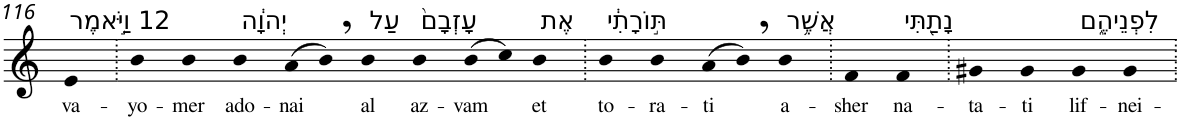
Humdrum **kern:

**kern	**text
*part1	*part1
*staff1	*staff1
*I"Piano	*
*I'Pno	*
!!LO:PB:g=z
*clefG2	*
*k[]	*
=116	=116
!LO:TX:a:t=12 וַיֹּ֣אמֶר	!
!	!LO:LY:b
4e	va-
=117.	=117.
!	!LO:LY:b
4b	-yo-
!	!LO:LY:b
4b	-mer
!LO:TX:a:t=יְהוָ֔ה	!
!	!LO:LY:b
4b	ado-
!	!LO:LY:b
(>8a	-nai
8b,)	.
!LO:TX:a:t=עַל	!
!	!LO:LY:b
4b	al
!LO:TX:a:t=עָזְבָם֙	!
!	!LO:LY:b
4b	az-
!	!LO:LY:b
(>8b	-vam
8cc)	.
!LO:TX:a:t=אֶת	!
!	!LO:LY:b
4b	et
=118.	=118.
!LO:TX:a:t=תּ֣וֹרָתִ֔י	!
!	!LO:LY:b
4b	to-
!	!LO:LY:b
4b	-ra-
!	!LO:LY:b
(>8a	-ti
8b,)	.
!LO:TX:a:t=אֲשֶׁ֥ר	!
!	!LO:LY:b
4b	a-
=119.	=119.
!	!LO:LY:b
4f	-sher
!LO:TX:a:t=נָתַ֖תִּי	!
!	!LO:LY:b
4f	na-
=120.	=120.
!	!LO:LY:b
4g#X	-ta-
!	!LO:LY:b
4g#	-ti
!LO:TX:a:t=לִפְנֵיהֶ֑ם	!
!	!LO:LY:b
4g#	lif-
!	!LO:LY:b
4g#	-nei-
=.	=.
*-	*-
